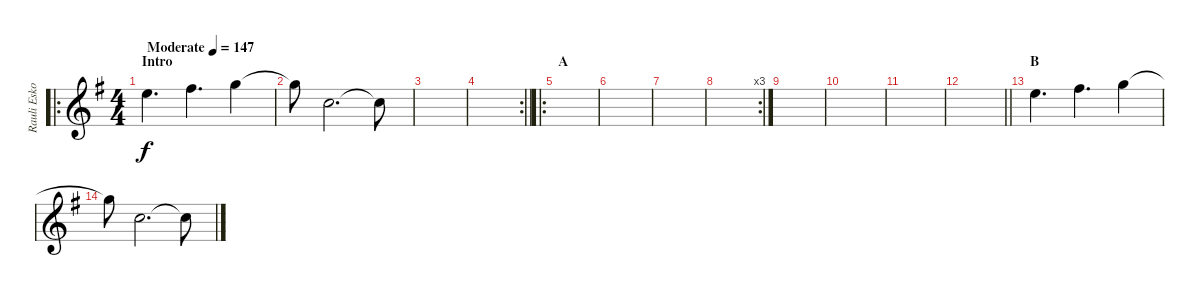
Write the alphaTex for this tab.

\track ("Rauli Eskolin" "Rauli Esko") {instrument brightacousticpiano}
\staff {score}
\tuning (E4 B3 G3 D3 A2 E2) {hide}
\ro
\ts (4 4)
\section ("" "Intro")
\tempo (147 "Moderate")
\clef g2
\ks eminor
12.1.4{d dy f instrument brightacousticpiano} 14.1.4{d} 15.1.4 |
15.1{t}.8 8.1.2{d} 8.1{t}.8 |
|
\rc 2
\barLineRight lightlight
|
\ro
\section ("" "A")
|
|
|
\rc 3
|
|
|
|
\barLineRight lightlight
|
\section ("" "B")
12.1.4{d} 14.1.4{d} 15.1.4 |
15.1{t}.8 8.1.2{d} 8.1{t}.8
